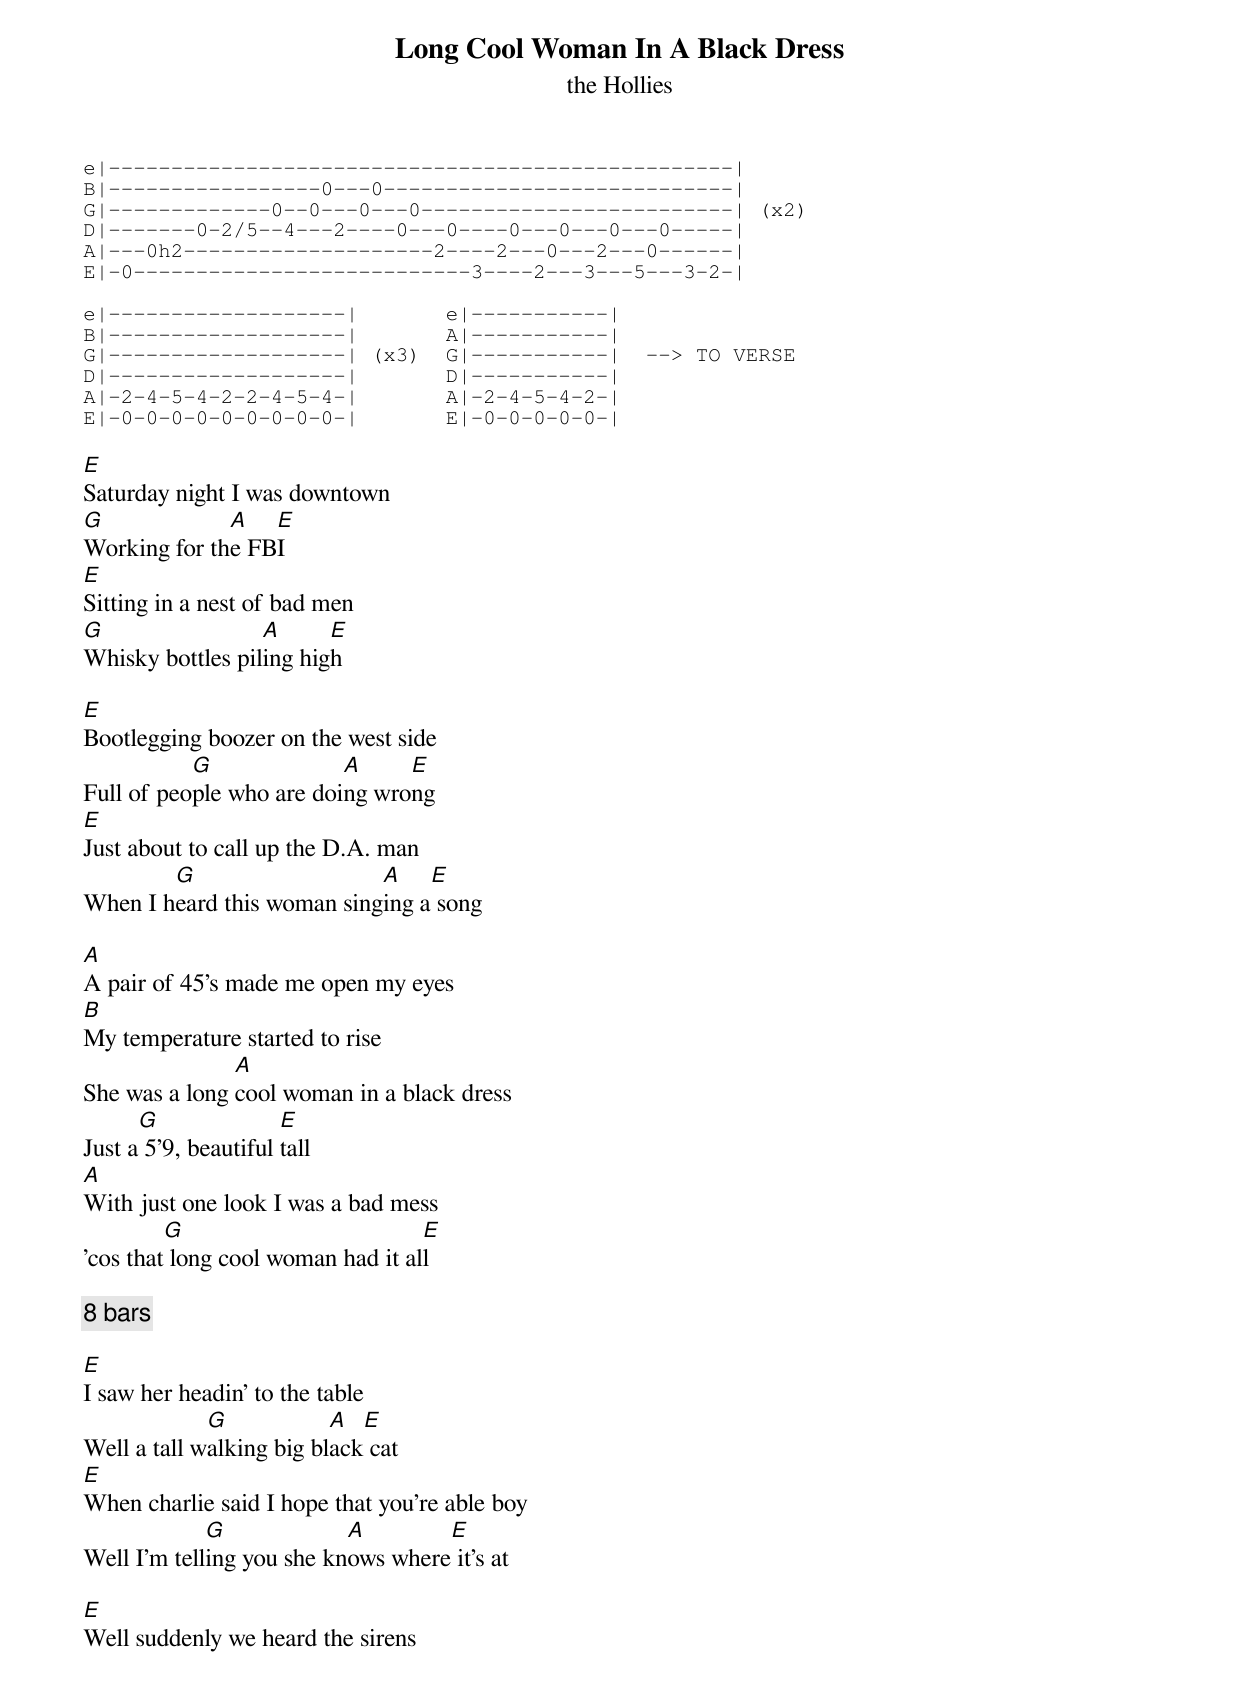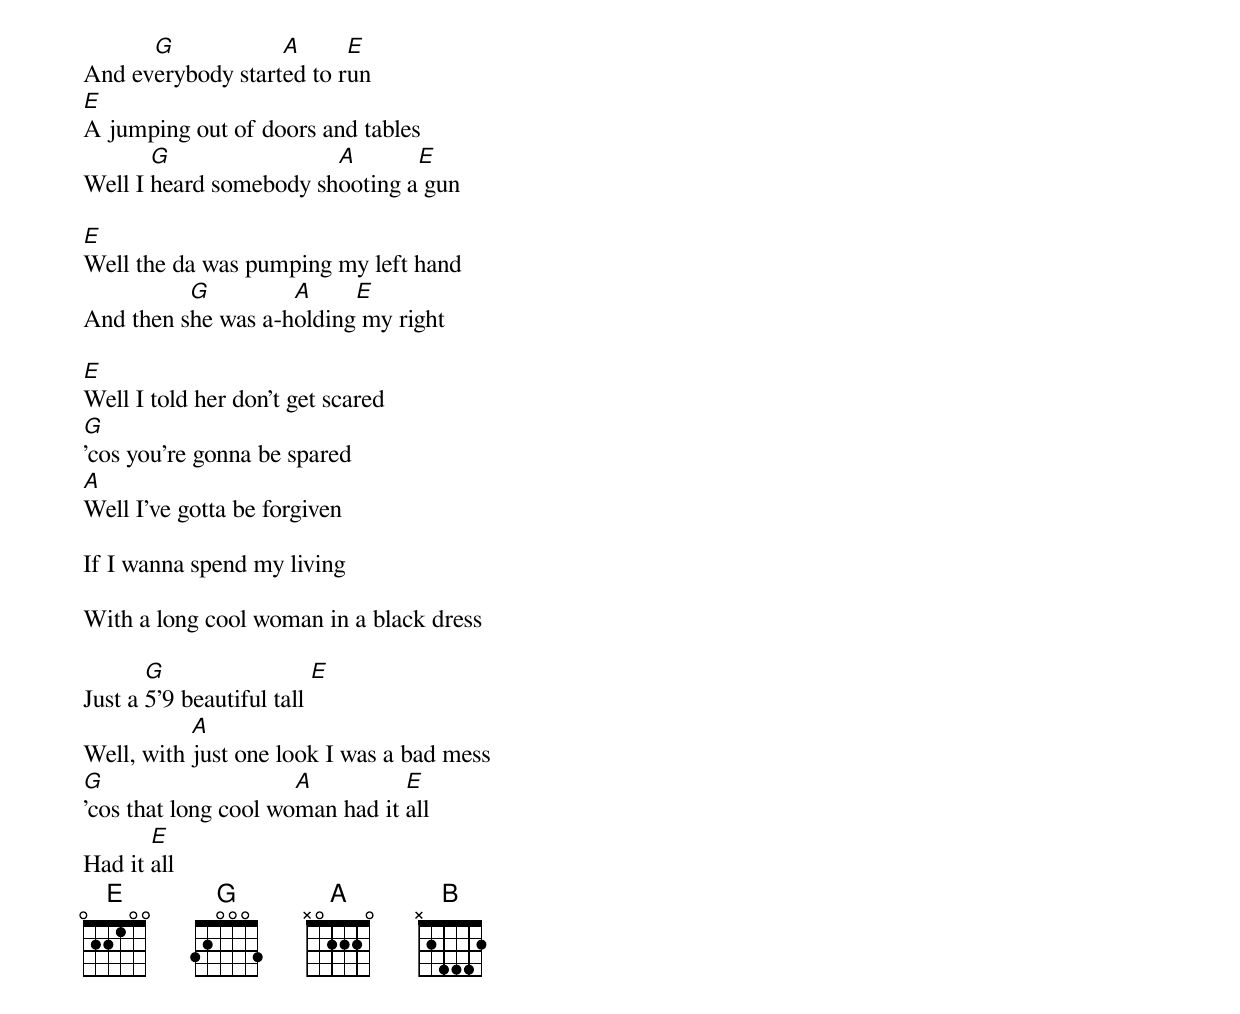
{title: Long Cool Woman In A Black Dress}
{subtitle: the Hollies}

{sot}
e|--------------------------------------------------|
B|-----------------0---0----------------------------|
G|-------------0--0---0---0-------------------------| (x2)
D|-------0-2/5--4---2----0---0----0---0---0---0-----|
A|---0h2--------------------2----2---0---2---0------|
E|-0---------------------------3----2---3---5---3-2-|

e|-------------------|       e|-----------|
B|-------------------|       A|-----------|
G|-------------------| (x3)  G|-----------|  --> TO VERSE
D|-------------------|       D|-----------|
A|-2-4-5-4-2-2-4-5-4-|       A|-2-4-5-4-2-|
E|-0-0-0-0-0-0-0-0-0-|       E|-0-0-0-0-0-|
{eot}

[E]Saturday night I was downtown
[G]Working for th[A]e FB[E]I
[E]Sitting in a nest of bad men
[G]Whisky bottles pil[A]ing hig[E]h

[E]Bootlegging boozer on the west side
Full of peo[G]ple who are doi[A]ng wro[E]ng
[E]Just about to call up the D.A. man
When I h[G]eard this woman sing[A]ing a[E] song

[A]A pair of 45's made me open my eyes
[B]My temperature started to rise
She was a long [A]cool woman in a black dress
Just a[G] 5'9, beautiful [E]tall
[A]With just one look I was a bad mess
'cos that[G] long cool woman had it al[E]l

{c:8 bars}

[E]I saw her headin' to the table
Well a tall w[G]alking big bl[A]ack[E] cat
[E]When charlie said I hope that you're able boy
Well I'm tell[G]ing you she kn[A]ows where[E] it's at

[E]Well suddenly we heard the sirens
And ev[G]erybody start[A]ed to r[E]un
[E]A jumping out of doors and tables
Well I [G]heard somebody sh[A]ooting a[E] gun

[E]Well the da was pumping my left hand
And then s[G]he was a-h[A]olding[E] my right

[E]Well I told her don't get scared
[G]'cos you're gonna be spared
[A]Well I've gotta be forgiven

If I wanna spend my living

With a long cool woman in a black dress

Just a [G]5'9 beautiful tall [E]
Well, with [A]just one look I was a bad mess
[G]'cos that long cool wo[A]man had it [E]all
Had it [E]all
